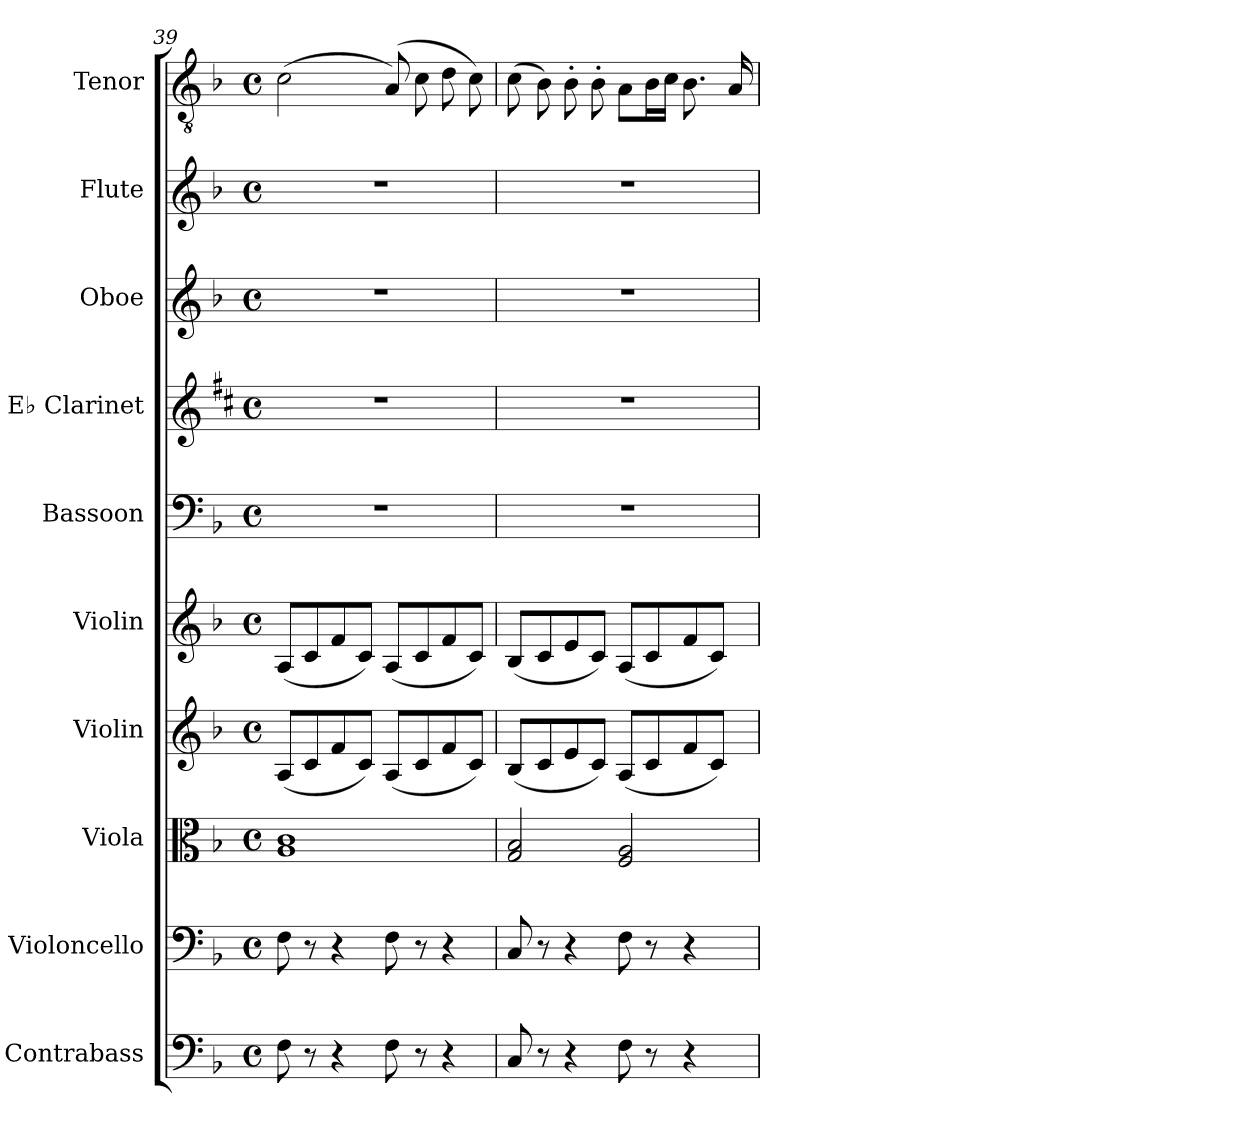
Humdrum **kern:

**kern	**kern	**kern	**kern	**kern	**kern	**kern	**kern	**kern	**kern
*part10	*part9	*part8	*part7	*part6	*part5	*part4	*part3	*part2	*part1
*staff10	*staff9	*staff8	*staff7	*staff6	*staff5	*staff4	*staff3	*staff2	*staff1
*I"Contrabass	*I"Violoncello	*I"Viola	*I"Violin	*I"Violin	*I"Bassoon	*I"E♭ Clarinet	*I"Oboe	*I"Flute	*I"Tenor
*I'Cb.	*I'Vc.	*I'Vla.	*I'Vln.	*I'Vln.	*I'Bsn.	*I'E♭ Cl.	*I'Ob.	*I'Fl.	*I'T.
*clefF4	*clefF4	*clefC3	*clefG2	*clefG2	*clefF4	*clefG2	*clefG2	*clefG2	*clefGv2
*ITrd7c12	*	*	*	*	*	*ITrd-2c-3	*	*	*
*k[b-]	*k[b-]	*k[b-]	*k[b-]	*k[b-]	*k[b-]	*k[b-]	*k[b-]	*k[b-]	*k[b-]
*M4/4	*M4/4	*M4/4	*M4/4	*M4/4	*M4/4	*M4/4	*M4/4	*M4/4	*M4/4
*met(c)	*met(c)	*met(c)	*met(c)	*met(c)	*met(c)	*met(c)	*met(c)	*met(c)	*met(c)
=39	=39	=39	=39	=39	=39	=39	=39	=39	=39
8FF\	8F\	1A 1c	(8A/L	(8A/L	1r	1r	1r	1r	(2c\
8r	8r	.	8c/	8c/	.	.	.	.	.
4r	4r	.	8f/	8f/	.	.	.	.	.
.	.	.	8c/J)	8c/J)	.	.	.	.	.
8FF\	8F\	.	(8A/L	(8A/L	.	.	.	.	(8A/)
8r	8r	.	8c/	8c/	.	.	.	.	8c\
4r	4r	.	8f/	8f/	.	.	.	.	8d\
.	.	.	8c/J)	8c/J)	.	.	.	.	8c\)
!!LO:PB:g=z
=40	=40	=40	=40	=40	=40	=40	=40	=40	=40
8CC/	8C/	2G/ 2B-/	(8B-/L	(8B-/L	1r	1r	1r	1r	(8c\
8r	8r	.	8c/	8c/	.	.	.	.	8B-\)
4r	4r	.	8e/	8e/	.	.	.	.	8B-'\
.	.	.	8c/J)	8c/J)	.	.	.	.	8B-'\
8FF\	8F\	2F/ 2A/	(8A/L	(8A/L	.	.	.	.	8A\L
8r	8r	.	8c/	8c/	.	.	.	.	16B-\L
.	.	.	.	.	.	.	.	.	16c\JJ
4r	4r	.	8f/	8f/	.	.	.	.	8.B-\
.	.	.	8c/J)	8c/J)	.	.	.	.	.
.	.	.	.	.	.	.	.	.	16A/
=	=	=	=	=	=	=	=	=	=
*-	*-	*-	*-	*-	*-	*-	*-	*-	*-
